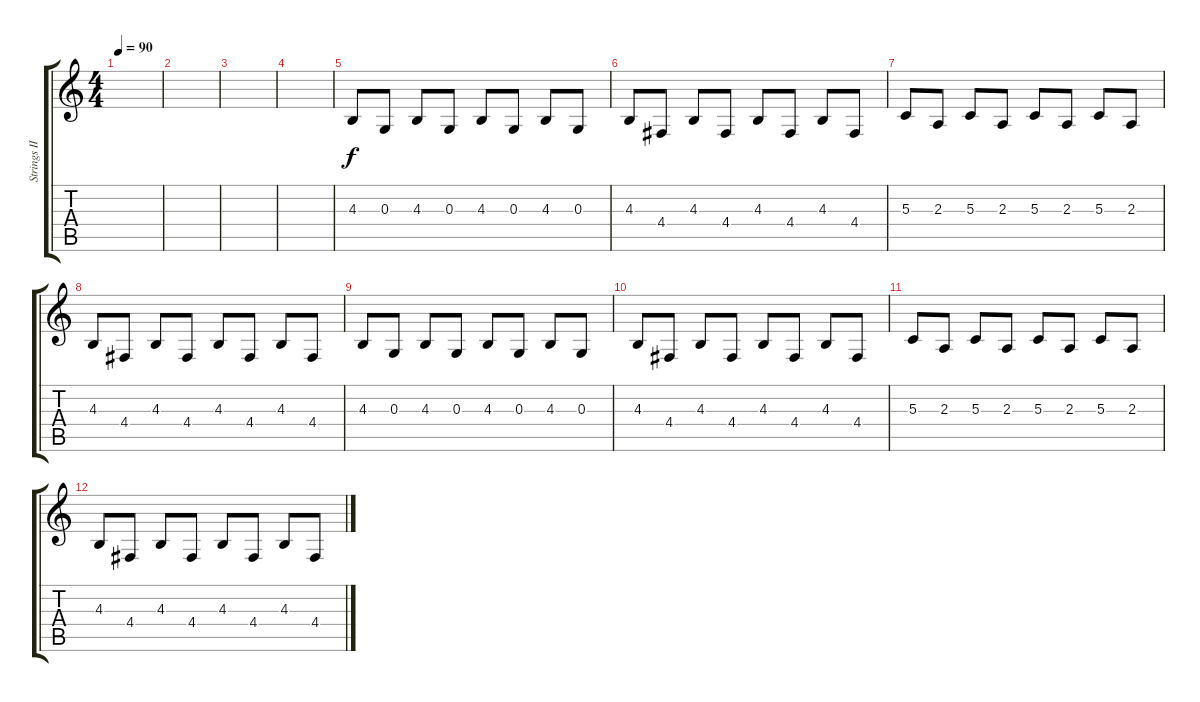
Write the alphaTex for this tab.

\track ("Strings II" "Strings II") {instrument stringensemble1}
\staff {score tabs}
\tuning (E4 B3 G3 D3 A2 E2) {hide}
\ts (4 4)
\tempo 90
\clef g2
\ks c
|
|
|
|
4.3.8{volume 5} 0.3.8 4.3.8 0.3.8 4.3.8 0.3.8 4.3.8 0.3.8 |
4.3.8{volume 13} 4.4.8 4.3.8 4.4.8 4.3.8 4.4.8 4.3.8 4.4.8 |
5.3.8{volume 5} 2.3.8 5.3.8 2.3.8 5.3.8 2.3.8 5.3.8 2.3.8 |
4.3.8{volume 10} 4.4.8 4.3.8 4.4.8 4.3.8 4.4.8 4.3.8 4.4.8 |
4.3.8{volume 5} 0.3.8 4.3.8 0.3.8 4.3.8 0.3.8 4.3.8 0.3.8 |
4.3.8{volume 13} 4.4.8 4.3.8 4.4.8 4.3.8 4.4.8 4.3.8 4.4.8 |
5.3.8{volume 5} 2.3.8 5.3.8 2.3.8 5.3.8 2.3.8 5.3.8 2.3.8 |
4.3.8{volume 10} 4.4.8 4.3.8 4.4.8 4.3.8 4.4.8 4.3.8 4.4.8
